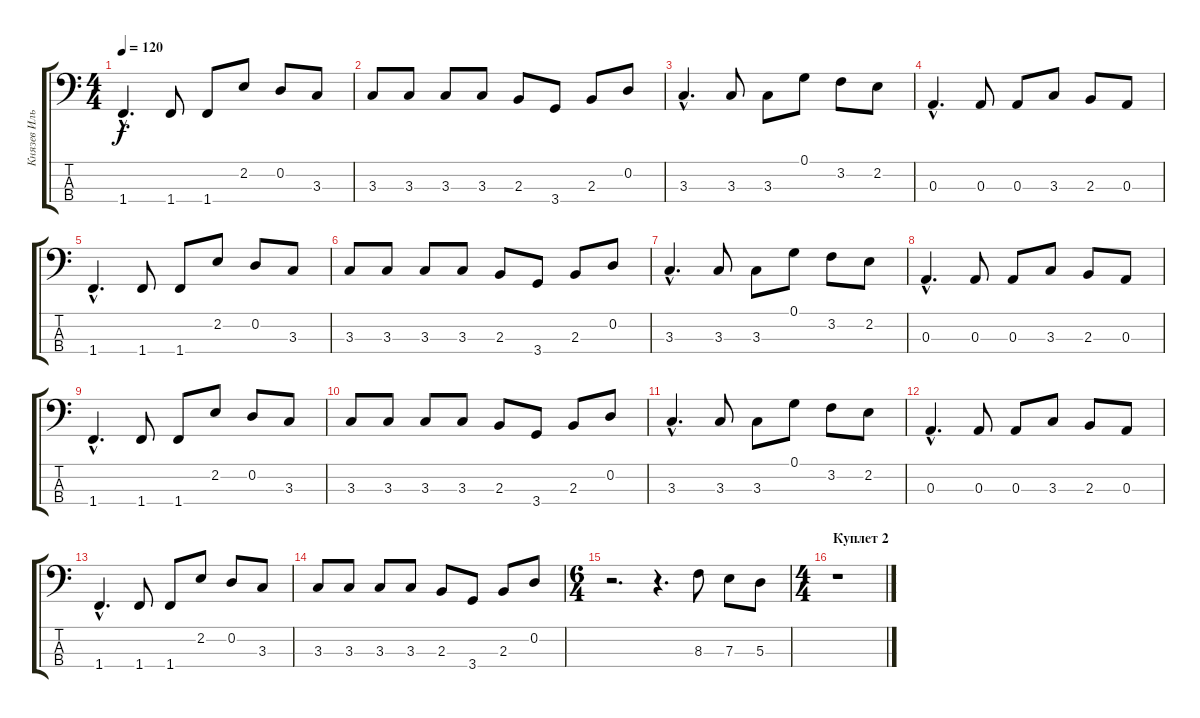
\track ("Князев Илья" "Князев Иль") {instrument electricbasspick}
\staff {score tabs}
\tuning (G2 D2 A1 E1) {hide}
\ts (4 4)
\tempo 120
\clef f4
\ks c
1.4{hac}.4{d dy f} 1.4.8 1.4.8 2.2.8 0.2.8 3.3.8 |
3.3.8 3.3.8 3.3.8 3.3.8 2.3.8 3.4.8 2.3.8 0.2.8 |
3.3{hac}.4{d} 3.3.8 3.3.8 0.1.8 3.2.8 2.2.8 |
0.3{hac}.4{d} 0.3.8 0.3.8 3.3.8 2.3.8 0.3.8 |
1.4{hac}.4{d} 1.4.8 1.4.8 2.2.8 0.2.8 3.3.8 |
3.3.8 3.3.8 3.3.8 3.3.8 2.3.8 3.4.8 2.3.8 0.2.8 |
3.3{hac}.4{d} 3.3.8 3.3.8 0.1.8 3.2.8 2.2.8 |
0.3{hac}.4{d} 0.3.8 0.3.8 3.3.8 2.3.8 0.3.8 |
1.4{hac}.4{d} 1.4.8 1.4.8 2.2.8 0.2.8 3.3.8 |
3.3.8 3.3.8 3.3.8 3.3.8 2.3.8 3.4.8 2.3.8 0.2.8 |
3.3{hac}.4{d} 3.3.8 3.3.8 0.1.8 3.2.8 2.2.8 |
0.3{hac}.4{d} 0.3.8 0.3.8 3.3.8 2.3.8 0.3.8 |
1.4{hac}.4{d} 1.4.8 1.4.8 2.2.8 0.2.8 3.3.8 |
3.3.8 3.3.8 3.3.8 3.3.8 2.3.8 3.4.8 2.3.8 0.2.8 |
\ts (6 4)
r.2{d} r.4{d} 8.3.8 7.3.8 5.3.8 |
\ts (4 4)
\section ("" "Куплет 2")
r.1
